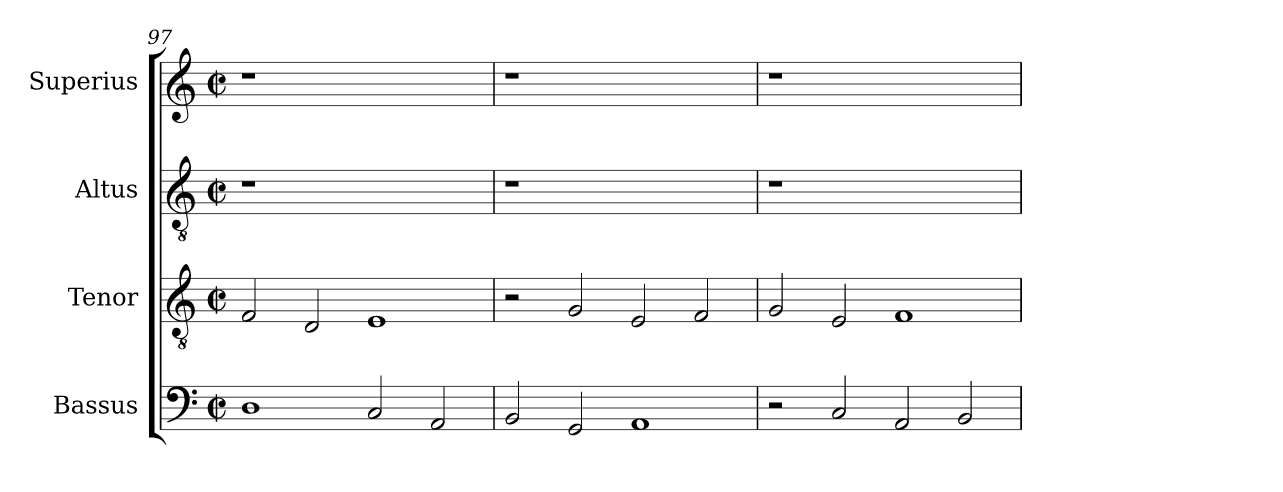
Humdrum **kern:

**kern	**kern	**kern	**kern
*part4	*part3	*part2	*part1
*staff4	*staff3	*staff2	*staff1
*I"Bassus	*I"Tenor	*I"Altus	*I"Superius
*I'B.	*I'T.	*I'A.	*I'S.
*clefF4	*clefGv2	*clefGv2	*clefG2
*	*ITrd7c12	*ITrd7c12	*
*k[]	*k[]	*k[]	*k[]
*C:	*C:	*C:	*C:
*M2/2	*M2/2	*M2/2	*M2/2
*met(c|)	*met(c|)	*met(c|)	*met(c|)
=97	=97	=97	=97
!	!	!LO:N:vis=1	!LO:N:vis=1
1Di	2FFi/	1r	1r
.	2DDi/	.	.
2Ci/	1EEi	1ryy	1ryy
2AAi/	.	.	.
=98	=98	=98	=98
!	!	!LO:N:vis=1	!LO:N:vis=1
2BBi/	2r	1r	1r
2GGi/	2GGi/	.	.
1AAi	2EEi/	1ryy	1ryy
.	2FFi/	.	.
!!LO:LB:g=z
=99	=99	=99	=99
!	!	!LO:N:vis=1	!LO:N:vis=1
2r	2GGi/	1r	1r
2Ci/	2EEi/	.	.
2AAi/	1FFi	1ryy	1ryy
2BBi/	.	.	.
=	=	=	=
*-	*-	*-	*-
